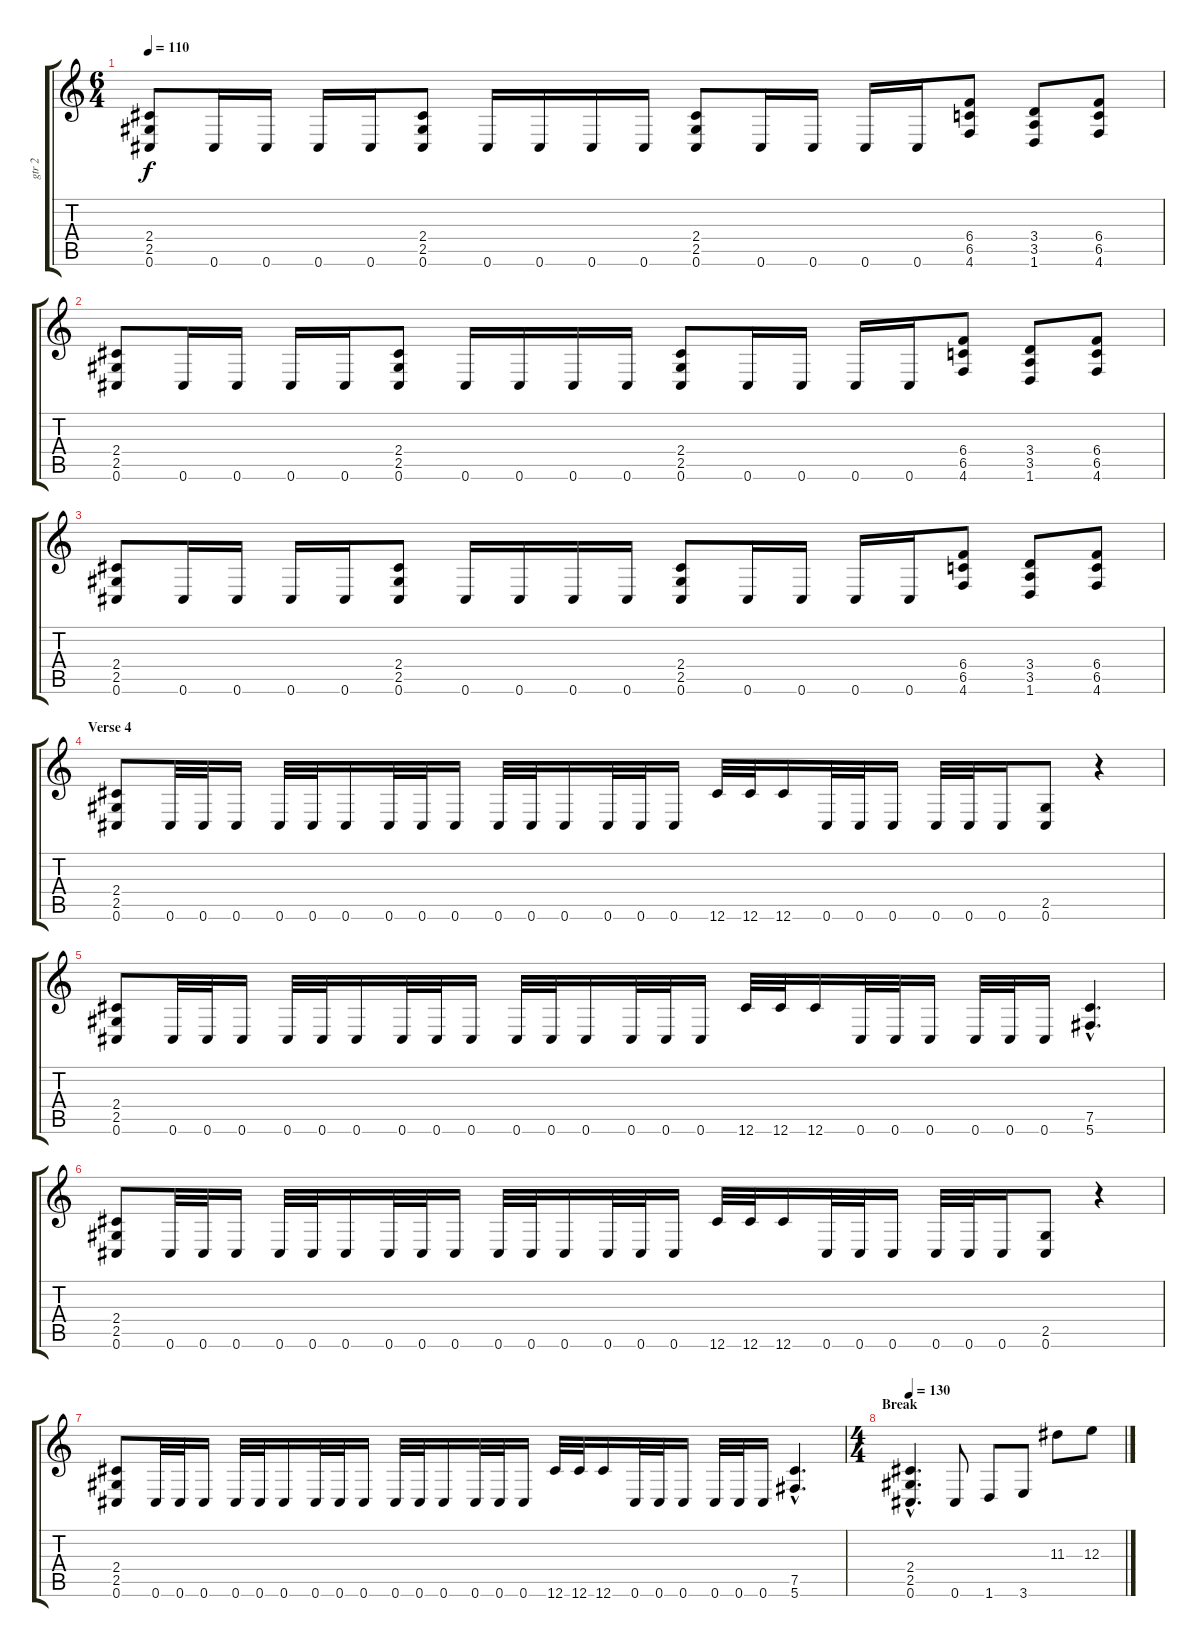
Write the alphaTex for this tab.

\track ("gtr 2" "gtr 2") {instrument distortionguitar}
\staff {score tabs}
\tuning (Db4 Ab3 E3 B2 Gb2 Db2) {hide}
\ts (6 4)
\tempo 110
\clef g2
\ks c
(2.4 2.5 0.6).8{dy f} 0.6.16 0.6.16 0.6.16 0.6.16 (2.4 2.5 0.6).8 0.6.16 0.6.16 0.6.16 0.6.16 (2.4 2.5 0.6).8 0.6.16 0.6.16 0.6.16 0.6.16 (6.4 6.5 4.6).8 (3.4 3.5 1.6).8 (6.4 6.5 4.6).8 |
(2.4 2.5 0.6).8 0.6.16 0.6.16 0.6.16 0.6.16 (2.4 2.5 0.6).8 0.6.16 0.6.16 0.6.16 0.6.16 (2.4 2.5 0.6).8 0.6.16 0.6.16 0.6.16 0.6.16 (6.4 6.5 4.6).8 (3.4 3.5 1.6).8 (6.4 6.5 4.6).8 |
(2.4 2.5 0.6).8 0.6.16 0.6.16 0.6.16 0.6.16 (2.4 2.5 0.6).8 0.6.16 0.6.16 0.6.16 0.6.16 (2.4 2.5 0.6).8 0.6.16 0.6.16 0.6.16 0.6.16 (6.4 6.5 4.6).8 (3.4 3.5 1.6).8 (6.4 6.5 4.6).8 |
\section ("" "Verse 4")
(2.4 2.5 0.6).8 0.6.32 0.6.32 0.6.16 0.6.32 0.6.32 0.6.16 0.6.32 0.6.32 0.6.16 0.6.32 0.6.32 0.6.16 0.6.32 0.6.32 0.6.16 12.6.32 12.6.32 12.6.16 0.6.32 0.6.32 0.6.16 0.6.32 0.6.32 0.6.16 (2.5 0.6).8 r.4 |
(2.4 2.5 0.6).8 0.6.32 0.6.32 0.6.16 0.6.32 0.6.32 0.6.16 0.6.32 0.6.32 0.6.16 0.6.32 0.6.32 0.6.16 0.6.32 0.6.32 0.6.16 12.6.32 12.6.32 12.6.16 0.6.32 0.6.32 0.6.16 0.6.32 0.6.32 0.6.16 (7.5{hac} 5.6{hac}).4{d} |
(2.4 2.5 0.6).8 0.6.32 0.6.32 0.6.16 0.6.32 0.6.32 0.6.16 0.6.32 0.6.32 0.6.16 0.6.32 0.6.32 0.6.16 0.6.32 0.6.32 0.6.16 12.6.32 12.6.32 12.6.16 0.6.32 0.6.32 0.6.16 0.6.32 0.6.32 0.6.16 (2.5 0.6).8 r.4 |
(2.4 2.5 0.6).8 0.6.32 0.6.32 0.6.16 0.6.32 0.6.32 0.6.16 0.6.32 0.6.32 0.6.16 0.6.32 0.6.32 0.6.16 0.6.32 0.6.32 0.6.16 12.6.32 12.6.32 12.6.16 0.6.32 0.6.32 0.6.16 0.6.32 0.6.32 0.6.16 (7.5{hac} 5.6{hac}).4{d} |
\ts (4 4)
\section ("" "Break")
\tempo 130
(2.4{hac} 2.5{hac} 0.6{hac}).4{d} 0.6.8 1.6.8 3.6.8 11.3.8 12.3.8
